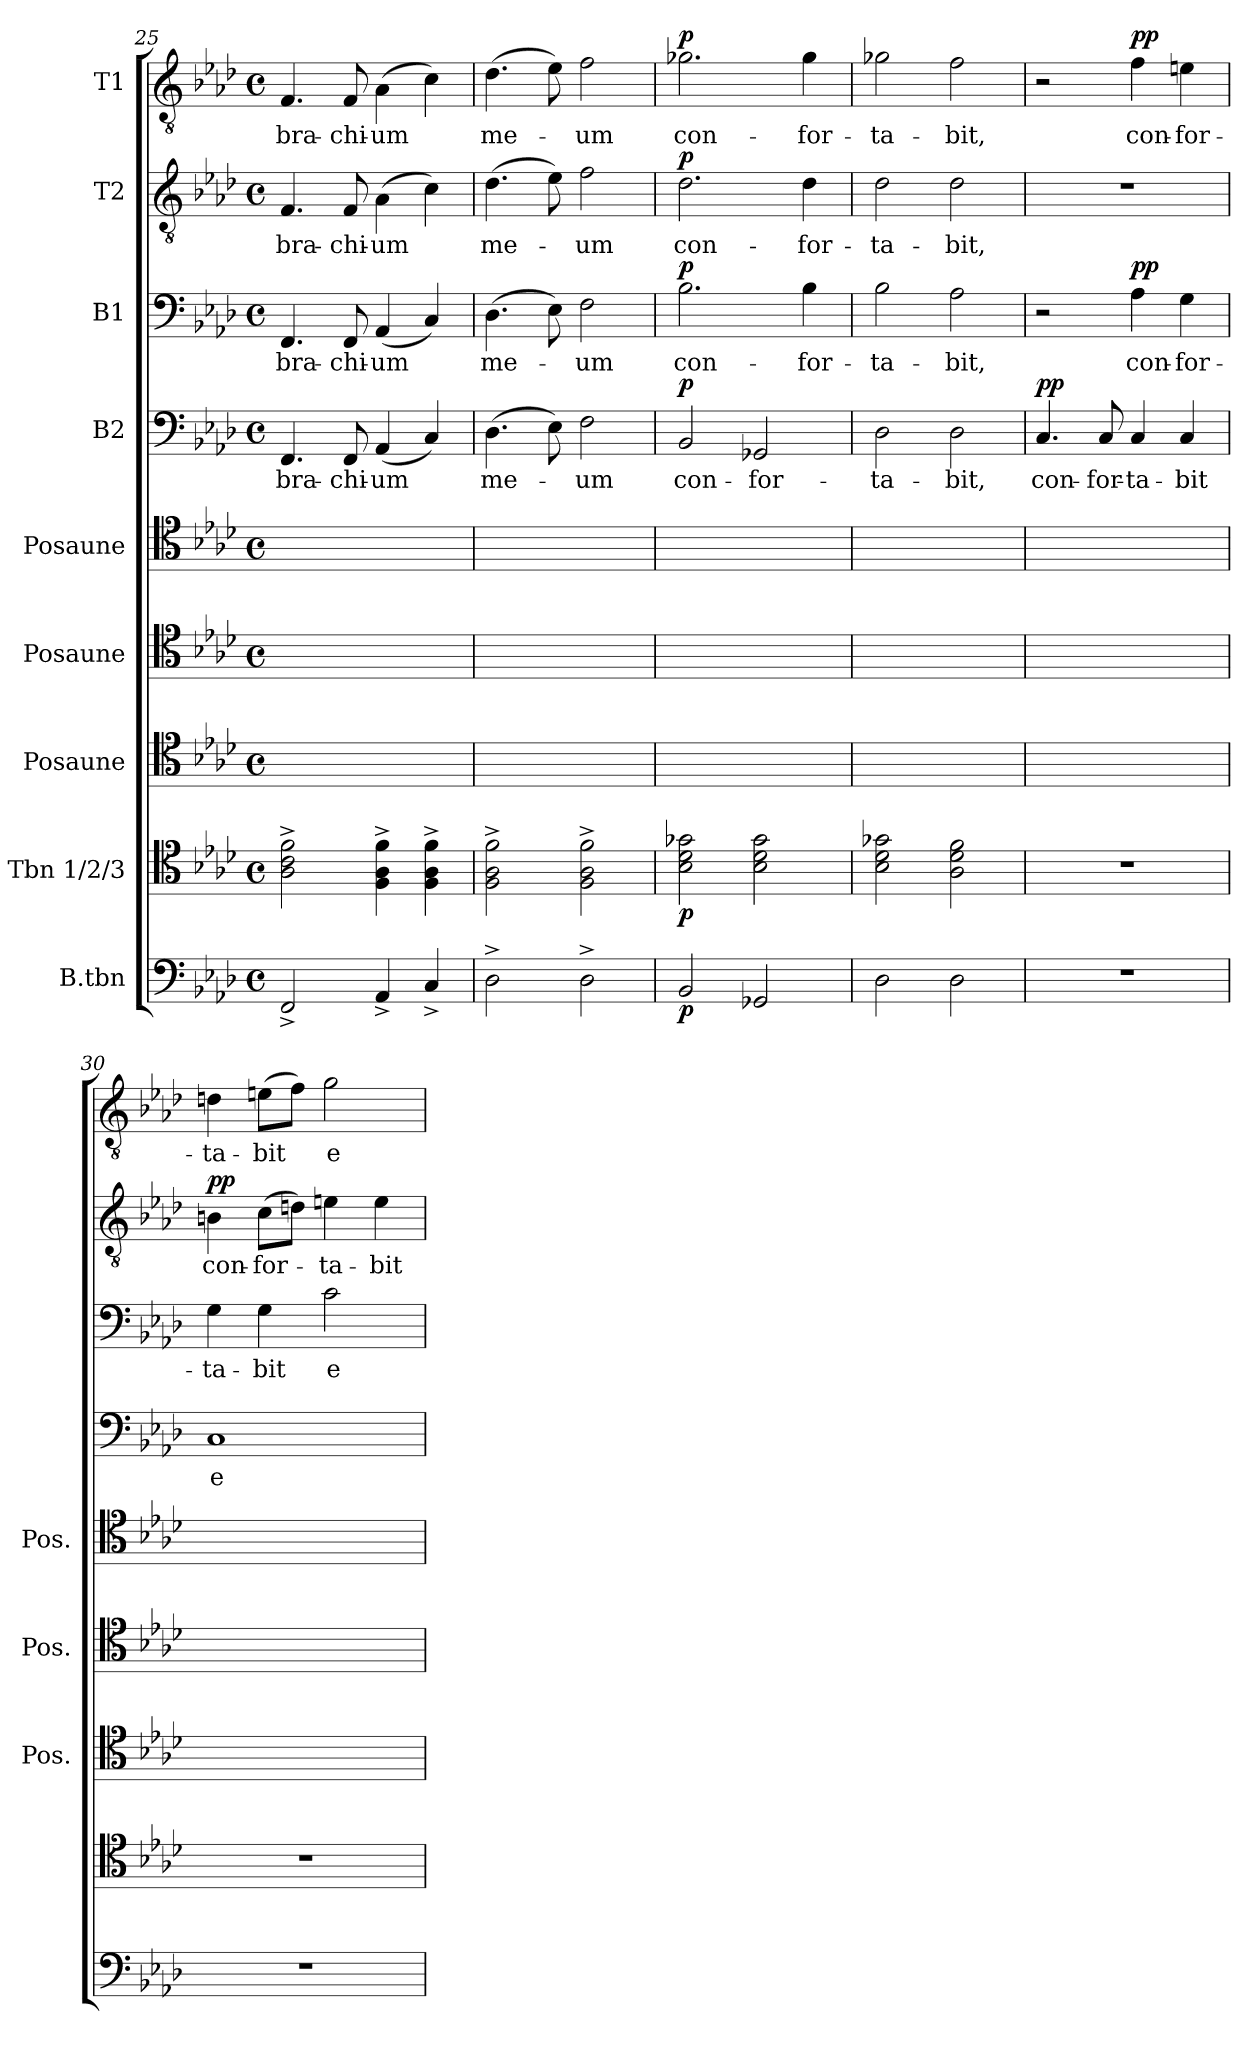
**kern	**dynam	**kern	**dynam	**kern	**kern	**kern	**kern	**text	**dynam	**kern	**text	**dynam	**kern	**text	**dynam	**kern	**text	**dynam
*part9	*part9	*part8	*part8	*part7	*part6	*part5	*part4	*part4	*part4	*part3	*part3	*part3	*part2	*part2	*part2	*part1	*part1	*part1
*staff9	*staff9	*staff8	*staff8	*staff7	*staff6	*staff5	*staff4	*staff4	*staff4	*staff3	*staff3	*staff3	*staff2	*staff2	*staff2	*staff1	*staff1	*staff1
*I"B.tbn	*	*I"Tbn 1/2/3	*	*I"Posaune	*I"Posaune	*I"Posaune	*I"B2	*	*	*I"B1	*	*	*I"T2	*	*	*I"T1	*	*
*	*	*	*	*I'Pos.	*I'Pos.	*I'Pos.	*	*	*	*	*	*	*	*	*	*	*	*
*clefF4	*	*clefC4	*	*clefC4	*clefC4	*clefC4	*clefF4	*	*	*clefF4	*	*	*clefGv2	*	*	*clefGv2	*	*
*k[b-e-a-d-]	*	*k[b-e-a-d-]	*	*k[b-e-a-d-]	*k[b-e-a-d-]	*k[b-e-a-d-]	*k[b-e-a-d-]	*	*	*k[b-e-a-d-]	*	*	*k[b-e-a-d-]	*	*	*k[b-e-a-d-]	*	*
*M4/4	*	*M4/4	*	*M4/4	*M4/4	*M4/4	*M4/4	*	*	*M4/4	*	*	*M4/4	*	*	*M4/4	*	*
*met(c)	*	*met(c)	*	*met(c)	*met(c)	*met(c)	*met(c)	*	*	*met(c)	*	*	*met(c)	*	*	*met(c)	*	*
=25	=25	=25	=25	=25	=25	=25	=25	=25	=25	=25	=25	=25	=25	=25	=25	=25	=25	=25
!	!	!	!	!	!	!	!	!LO:LY:b	!	!	!LO:LY:b	!	!	!LO:LY:b	!	!	!LO:LY:b	!
2FF^/	.	2A-\^ 2c\^ 2f\^	.	2A-^\yy	2c^\yy	2f^\yy	4.FF/	bra-	.	4.FF/	bra-	.	4.F/	bra-	.	4.F/	bra-	.
!	!	!	!	!	!	!	!	!LO:LY:b	!	!	!LO:LY:b	!	!	!LO:LY:b	!	!	!LO:LY:b	!
.	.	.	.	.	.	.	8FF/	-chi-	.	8FF/	-chi-	.	8F/	-chi-	.	8F/	-chi-	.
!	!	!	!	!	!	!	!	!LO:LY:b	!	!	!LO:LY:b	!	!	!LO:LY:b	!	!	!LO:LY:b	!
4AA-^/	.	4F\^ 4A-\^ 4f\^	.	4F^/yy	4A-^\yy	4f^\yy	(4AA-/	-um	.	(4AA-/	-um	.	(4A-\	-um	.	(4A-\	-um	.
4C^/	.	4F\^ 4A-\^ 4f\^	.	4F^/yy	4A-^\yy	4f^\yy	4C/)	.	.	4C/)	.	.	4c\)	.	.	4c\)	.	.
=26	=26	=26	=26	=26	=26	=26	=26	=26	=26	=26	=26	=26	=26	=26	=26	=26	=26	=26
!	!	!	!	!	!	!	!	!LO:LY:b	!	!	!LO:LY:b	!	!	!LO:LY:b	!	!	!LO:LY:b	!
2D-^\	.	2F\^ 2A-\^ 2f\^	.	2F^/yy	2A-^\yy	2f^\yy	(4.D-\	me-	.	(4.D-\	me-	.	(4.d-\	me-	.	(4.d-\	me-	.
.	.	.	.	.	.	.	8E-\)	.	.	8E-\)	.	.	8e-\)	.	.	8e-\)	.	.
!	!	!	!	!	!	!	!	!LO:LY:b	!	!	!LO:LY:b	!	!	!LO:LY:b	!	!	!LO:LY:b	!
2D-^\	.	2F\^ 2A-\^ 2f\^	.	2F^/yy	2A-^\yy	2f^\yy	2F\	-um	.	2F\	-um	.	2f\	-um	.	2f\	-um	.
=27	=27	=27	=27	=27	=27	=27	=27	=27	=27	=27	=27	=27	=27	=27	=27	=27	=27	=27
!	!LO:DY:b	!	!LO:DY:b	!	!	!	!	!LO:LY:b	!LO:DY:a	!	!LO:LY:b	!LO:DY:a	!	!LO:LY:b	!LO:DY:a	!	!LO:LY:b	!LO:DY:a
2BB-/	p	2B-\ 2d-\ 2g-X\	p	2B-\yy	2d-\yy	2g-X\yy	2BB-/	con-	p	2.B-\	con-	p	2.d-\	con-	p	2.g-X\	con-	p
!	!	!	!	!	!	!	!	!LO:LY:b	!	!	!	!	!	!	!	!	!	!
2GG-X/	.	2B-\ 2d-\ 2g-\	.	2B-\yy	2d-\yy	2g-\yy	2GG-X/	-for-	.	.	.	.	.	.	.	.	.	.
!	!	!	!	!	!	!	!	!	!	!	!LO:LY:b	!	!	!LO:LY:b	!	!	!LO:LY:b	!
.	.	.	.	.	.	.	.	.	.	4B-\	-for-	.	4d-\	-for-	.	4g-\	-for-	.
=28	=28	=28	=28	=28	=28	=28	=28	=28	=28	=28	=28	=28	=28	=28	=28	=28	=28	=28
!	!	!	!	!	!	!	!	!LO:LY:b	!	!	!LO:LY:b	!	!	!LO:LY:b	!	!	!LO:LY:b	!
2D-\	.	2B-\ 2d-\ 2g-X\	.	2B-\yy	2d-\yy	2g-X\yy	2D-\	-ta-	.	2B-\	-ta-	.	2d-\	-ta-	.	2g-X\	-ta-	.
!	!	!	!	!	!	!	!	!LO:LY:b	!	!	!LO:LY:b	!	!	!LO:LY:b	!	!	!LO:LY:b	!
2D-\	.	2A-\ 2d-\ 2f\	.	2A-\yy	2d-\yy	2f\yy	2D-\	-bit,	.	2A-\	-bit,	.	2d-\	-bit,	.	2f\	-bit,	.
=29	=29	=29	=29	=29	=29	=29	=29	=29	=29	=29	=29	=29	=29	=29	=29	=29	=29	=29
!	!	!	!	!	!	!	!	!LO:LY:b	!LO:DY:a	!	!	!	!	!	!	!	!	!
1r	.	1r	.	1ryy	1ryy	1ryy	4.C/	con-	pp	2r	.	.	1r	.	.	2r	.	.
!	!	!	!	!	!	!	!	!LO:LY:b	!	!	!	!	!	!	!	!	!	!
.	.	.	.	.	.	.	8C/	-for-	.	.	.	.	.	.	.	.	.	.
!	!	!	!	!	!	!	!	!LO:LY:b	!	!	!LO:LY:b	!LO:DY:a	!	!	!	!	!LO:LY:b	!LO:DY:a
.	.	.	.	.	.	.	4C/	-ta-	.	4A-\	con-	pp	.	.	.	4f\	con-	pp
!	!	!	!	!	!	!	!	!LO:LY:b	!	!	!LO:LY:b	!	!	!	!	!	!LO:LY:b	!
.	.	.	.	.	.	.	4C/	-bit	.	4G\	-for-	.	.	.	.	4en\	-for-	.
=30	=30	=30	=30	=30	=30	=30	=30	=30	=30	=30	=30	=30	=30	=30	=30	=30	=30	=30
!	!	!	!	!	!	!	!	!LO:LY:b	!	!	!LO:LY:b	!	!	!LO:LY:b	!LO:DY:a	!	!LO:LY:b	!
1r	.	1r	.	1ryy	1ryy	1ryy	1C	e-	.	4G\	-ta-	.	4Bn\	con-	pp	4dn\	-ta-	.
!	!	!	!	!	!	!	!	!	!	!	!LO:LY:b	!	!	!LO:LY:b	!	!	!LO:LY:b	!
.	.	.	.	.	.	.	.	.	.	4G\	-bit	.	(8c\L	-for-	.	(8en\L	-bit	.
.	.	.	.	.	.	.	.	.	.	.	.	.	8dn\J)	.	.	8f\J)	.	.
!	!	!	!	!	!	!	!	!	!	!	!LO:LY:b	!	!	!LO:LY:b	!	!	!LO:LY:b	!
.	.	.	.	.	.	.	.	.	.	2c\	e-	.	4en\	-ta-	.	2g\	e-	.
!	!	!	!	!	!	!	!	!	!	!	!	!	!	!LO:LY:b	!	!	!	!
.	.	.	.	.	.	.	.	.	.	.	.	.	4e\	-bit	.	.	.	.
=	=	=	=	=	=	=	=	=	=	=	=	=	=	=	=	=	=	=
*-	*-	*-	*-	*-	*-	*-	*-	*-	*-	*-	*-	*-	*-	*-	*-	*-	*-	*-
